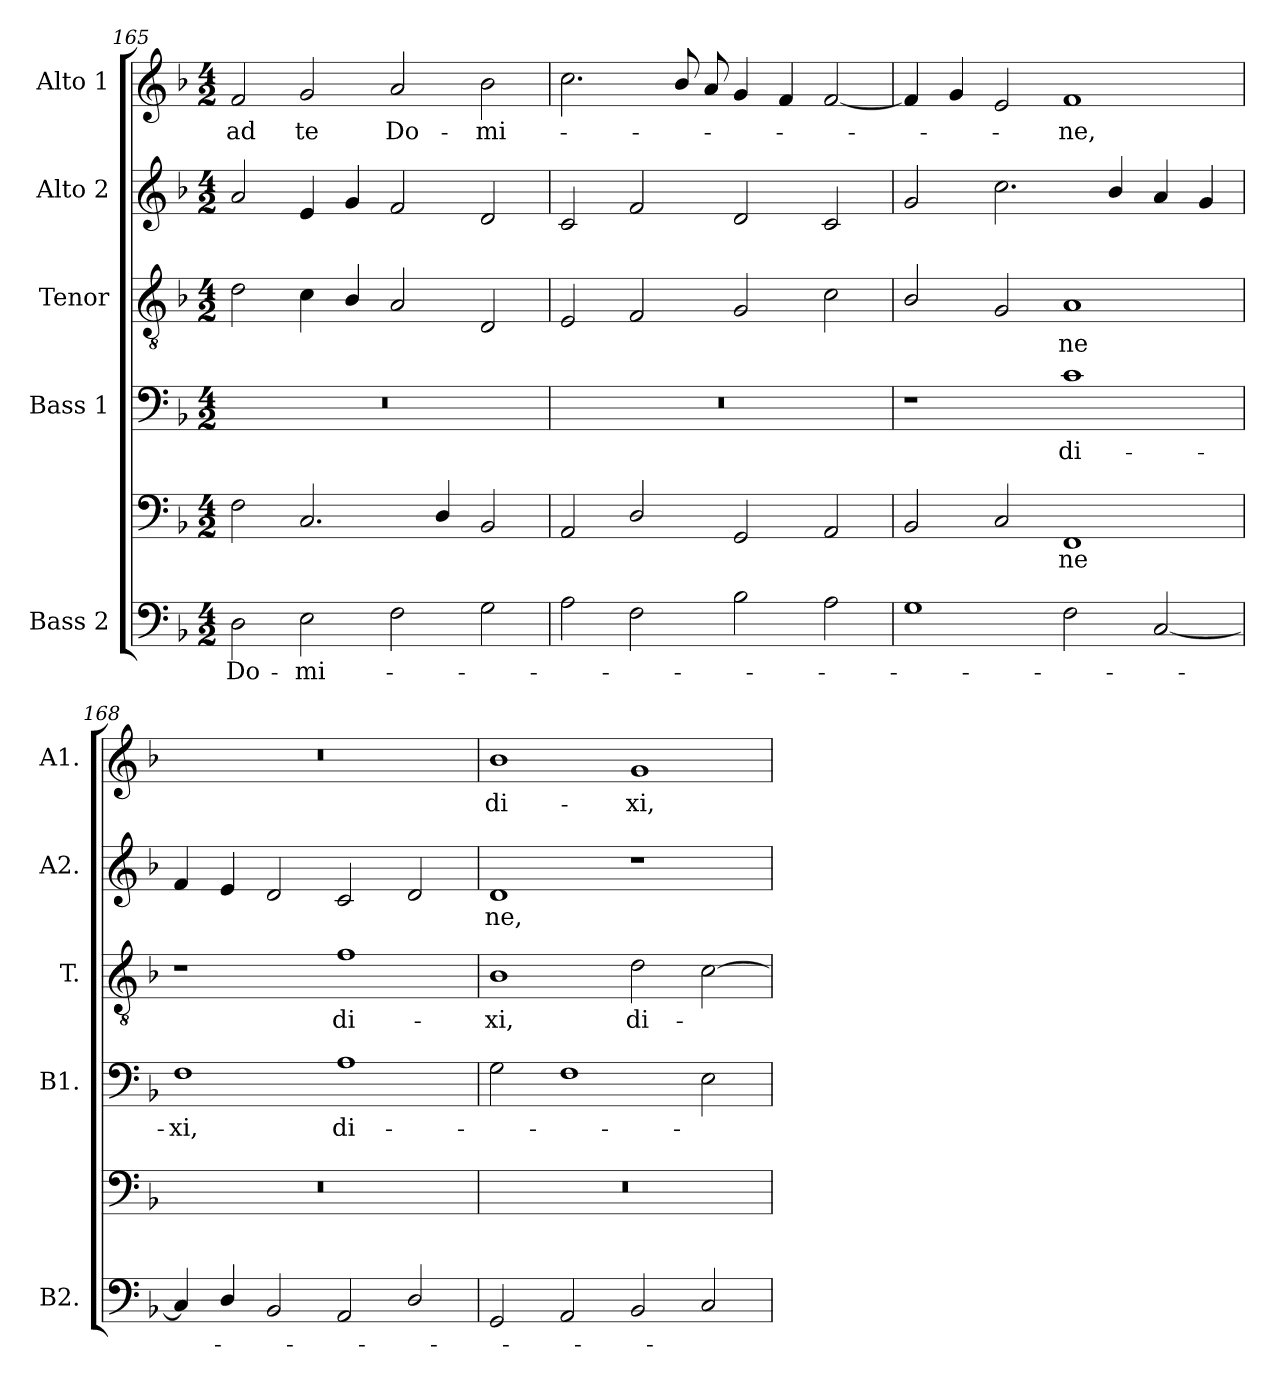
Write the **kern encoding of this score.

**kern	**text	**kern	**text	**kern	**text	**kern	**text	**kern	**text	**kern	**text
*part5	*part5	*part5	*part5	*part4	*part4	*part3	*part3	*part2	*part2	*part1	*part1
*staff6	*staff6	*staff5	*staff5	*staff4	*staff4	*staff3	*staff3	*staff2	*staff2	*staff1	*staff1
*I"Bass 2	*	*	*	*I"Bass 1	*	*I"Tenor	*	*I"Alto 2	*	*I"Alto 1	*
*I'B2.	*	*	*	*I'B1.	*	*I'T.	*	*I'A2.	*	*I'A1.	*
*clefF4	*	*clefF4	*	*clefF4	*	*clefGv2	*	*clefG2	*	*clefG2	*
*	*	*	*	*	*	*ITrd7c12	*	*	*	*	*
*k[b-]	*	*k[b-]	*	*k[b-]	*	*k[b-]	*	*k[b-]	*	*k[b-]	*
*F:	*	*F:	*	*F:	*	*F:	*	*F:	*	*F:	*
*M4/2	*	*M4/2	*	*M4/2	*	*M4/2	*	*M4/2	*	*M4/2	*
=165	=165	=165	=165	=165	=165	=165	=165	=165	=165	=165	=165
!	!LO:LY:b:color=#000000	!	!	!LO:N:vis=1	!	!	!	!	!	!	!
!	!	!	!	!	!	!	!	!	!	!	!LO:LY:b:color=#000000
2Di\	Do-	2Fi\	.	0r	.	2Di\	.	2ai/	.	2fi/	ad
!	!LO:LY:b:color=#000000	!	!	!	!	!	!	!	!	!	!
!	!	!	!	!	!	!	!	!	!	!	!LO:LY:b:color=#000000
2Ei\	-mi-	2.Ci/	.	.	.	4Ci\	.	4ei/	.	2gi/	te
.	.	.	.	.	.	4BB-i/	.	4gi/	.	.	.
!	!	!	!	!	!	!	!	!	!	!	!LO:LY:b:color=#000000
2Fi\	.	.	.	.	.	2AAi/	.	2fi/	.	2ai/	Do-
.	.	4Di/	.	.	.	.	.	.	.	.	.
!	!	!	!	!	!	!	!	!	!	!	!LO:LY:b:color=#000000
2Gi\	.	2BB-i/	.	.	.	2DDi/	.	2di/	.	2b-i\	-mi-
!!LO:LB:g=z
=166	=166	=166	=166	=166	=166	=166	=166	=166	=166	=166	=166
!	!	!	!	!LO:N:vis=1	!	!	!	!	!	!	!
2Ai\	.	2AAi/	.	0r	.	2EEi/	.	2ci/	.	2.cci\	.
2Fi\	.	2Di/	.	.	.	2FFi/	.	2fi/	.	.	.
.	.	.	.	.	.	.	.	.	.	8b-i/	.
.	.	.	.	.	.	.	.	.	.	8ai/	.
2B-i\	.	2GGi/	.	.	.	2GGi/	.	2di/	.	4gi/	.
.	.	.	.	.	.	.	.	.	.	4fi/	.
2Ai\	.	2AAi/	.	.	.	2Ci\	.	2ci/	.	[2fi/	.
=167	=167	=167	=167	=167	=167	=167	=167	=167	=167	=167	=167
1Gi	.	2BB-i/	.	1r	.	2BB-i/	.	2gi/	.	4fi/]	.
.	.	.	.	.	.	.	.	.	.	4gi/	.
.	.	2Ci/	.	.	.	2GGi/	.	2.cci\	.	2ei/	.
!	!	!	!LO:LY:b:color=#000000	!	!	!	!	!	!	!	!
!	!	!	!	!	!LO:LY:b:color=#000000	!	!	!	!	!	!
!	!	!	!	!	!	!	!LO:LY:b:color=#000000	!	!	!	!
!	!	!	!	!	!	!	!	!	!	!	!LO:LY:b:color=#000000
2Fi\	.	1FFi	-ne	1ci	di-	1AAi	-ne	.	.	1fi	-ne,
.	.	.	.	.	.	.	.	4b-i/	.	.	.
[2Ci/	.	.	.	.	.	.	.	4ai/	.	.	.
.	.	.	.	.	.	.	.	4gi/	.	.	.
=168	=168	=168	=168	=168	=168	=168	=168	=168	=168	=168	=168
!	!	!LO:N:vis=1	!	!	!	!	!	!	!	!	!
!	!	!	!	!	!LO:LY:b:color=#000000	!	!	!	!	!LO:N:vis=1	!
4Ci/]	.	0r	.	1Fi	-xi,	1r	.	4fi/	.	0r	.
4Di/	.	.	.	.	.	.	.	4ei/	.	.	.
2BB-i/	.	.	.	.	.	.	.	2di/	.	.	.
!	!	!	!	!	!LO:LY:b:color=#000000	!	!	!	!	!	!
!	!	!	!	!	!	!	!LO:LY:b:color=#000000	!	!	!	!
2AAi/	.	.	.	1Ai	di-	1Fi	di-	2ci/	.	.	.
2Di/	.	.	.	.	.	.	.	2di/	.	.	.
=169	=169	=169	=169	=169	=169	=169	=169	=169	=169	=169	=169
!	!	!LO:N:vis=1	!	!	!	!	!	!	!	!	!
!	!	!	!	!	!	!	!LO:LY:b:color=#000000	!	!	!	!
!	!	!	!	!	!	!	!	!	!LO:LY:b:color=#000000	!	!
!	!	!	!	!	!	!	!	!	!	!	!LO:LY:b:color=#000000
2GGi/	.	0r	.	2Gi\	.	1BB-i	-xi,	1di	-ne,	1b-i	di-
2AAi/	.	.	.	1Fi	.	.	.	.	.	.	.
!	!	!	!	!	!	!	!LO:LY:b:color=#000000	!	!	!	!
!	!	!	!	!	!	!	!	!	!	!	!LO:LY:b:color=#000000
2BB-i/	.	.	.	.	.	2Di\	di-	1r	.	1gi	-xi,
2Ci/	.	.	.	2Ei\	.	[2Ci\	.	.	.	.	.
=	=	=	=	=	=	=	=	=	=	=	=
*-	*-	*-	*-	*-	*-	*-	*-	*-	*-	*-	*-
